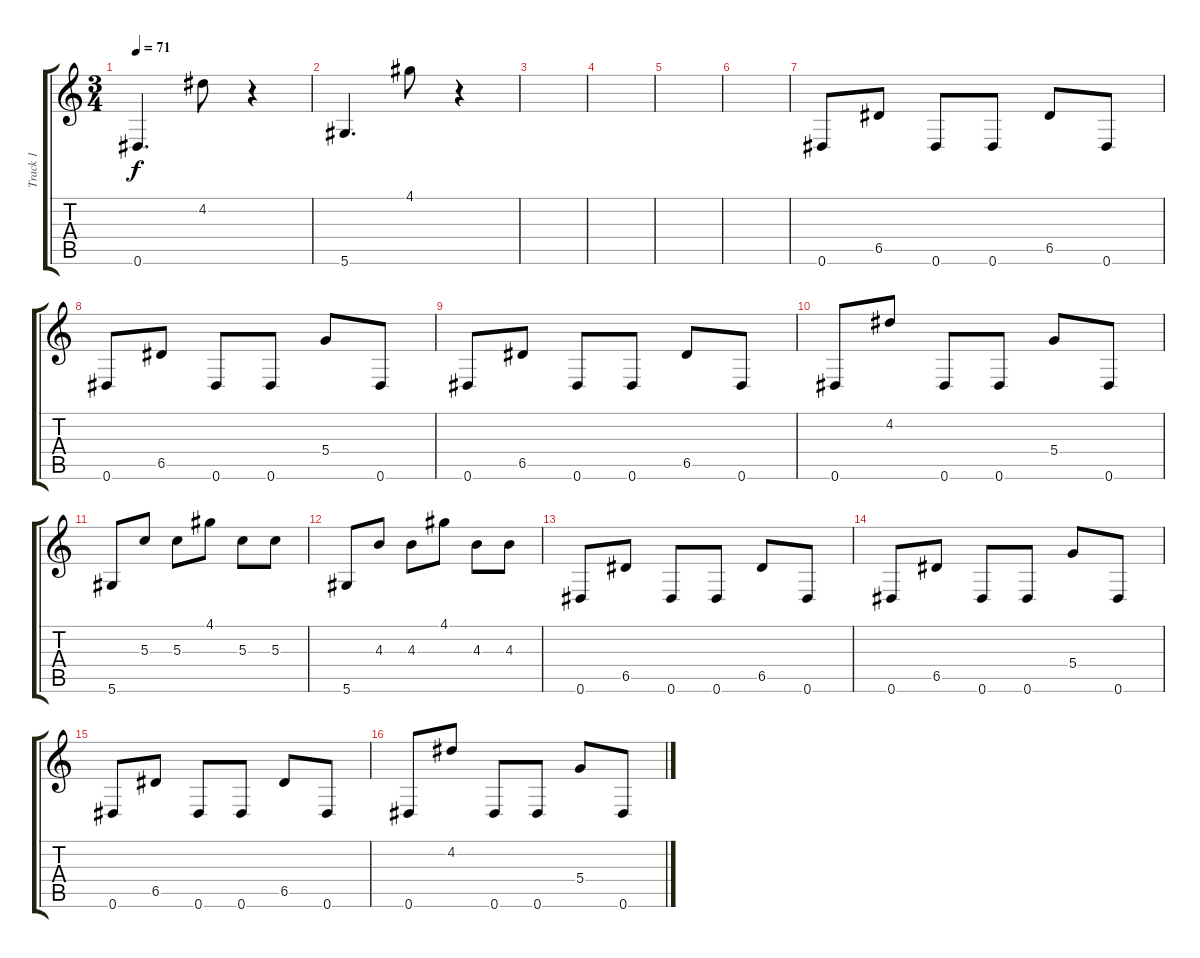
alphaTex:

\track ("Track 1" "Track 1") {instrument acousticguitarsteel}
\staff {score tabs}
\tuning (E4 B3 G3 D3 A2 Eb2) {hide}
\ts (3 4)
\tempo 71
\clef g2
\ks c
0.6.4{d dy f} 4.2.8 r.4 |
5.6.4{d} 4.1.8 r.4 |
|
|
|
|
0.6.8 6.5.8 0.6.8 0.6.8 6.5.8 0.6.8 |
0.6.8 6.5.8 0.6.8 0.6.8 5.4.8 0.6.8 |
0.6.8 6.5.8 0.6.8 0.6.8 6.5.8 0.6.8 |
0.6.8 4.2.8 0.6.8 0.6.8 5.4.8 0.6.8 |
5.6.8 5.3.8 5.3.8 4.1.8 5.3.8 5.3.8 |
5.6.8 4.3.8 4.3.8 4.1.8 4.3.8 4.3.8 |
0.6.8 6.5.8 0.6.8 0.6.8 6.5.8 0.6.8 |
0.6.8 6.5.8 0.6.8 0.6.8 5.4.8 0.6.8 |
0.6.8 6.5.8 0.6.8 0.6.8 6.5.8 0.6.8 |
0.6.8 4.2.8 0.6.8 0.6.8 5.4.8 0.6.8
